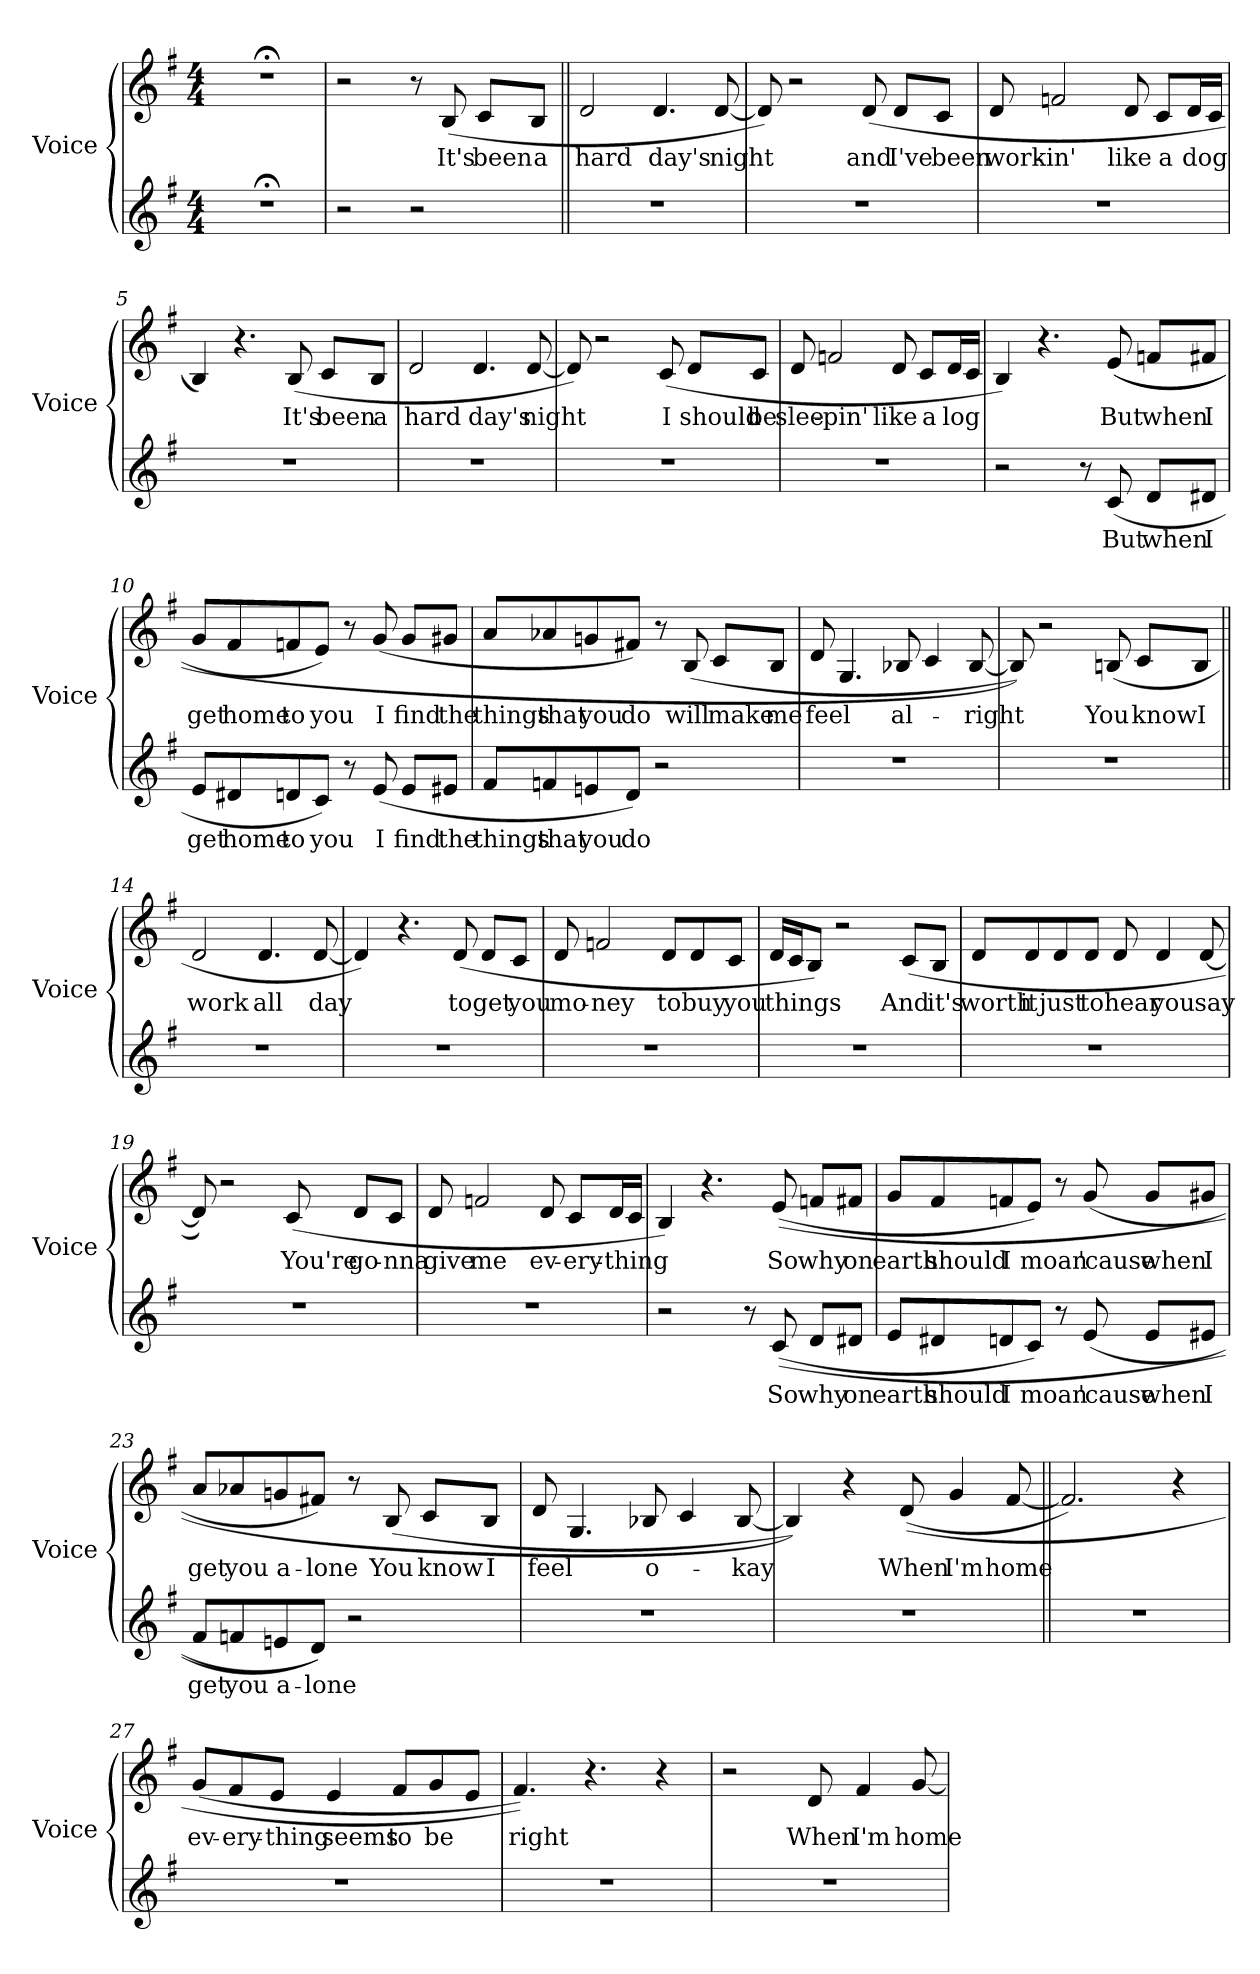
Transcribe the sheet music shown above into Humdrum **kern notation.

**kern	**text	**kern	**text
*part2	*part2	*part1	*part1
*staff2	*staff2	*staff1	*staff1
*I"Voice	*	*I"Voice	*
*I'Voice	*	*I'Voice	*
*clefG2	*	*clefG2	*
*k[f#]	*	*k[f#]	*
*G:	*	*G:	*
*M4/4	*	*M4/4	*
=	=	=	=
1r;<	.	1r;<	.
=1	=1	=1	=1
2r	.	2r	.
2r	.	8r	.
!	!	!	!LO:LY:b
.	.	(>8B/	It's
!	!	!	!LO:LY:b
.	.	8c/L	been
!	!	!	!LO:LY:b
.	.	8B/J	a
=2||	=2||	=2||	=2||
!	!	!	!LO:LY:b
1r	.	2d/	hard
!	!	!	!LO:LY:b
.	.	4.d/	day's
!	!	!	!LO:LY:b
.	.	[8d/	night
=3	=3	=3	=3
1r	.	8d/])	.
.	.	2r	.
!	!	!	!LO:LY:b
.	.	(>8d/	and
!	!	!	!LO:LY:b
.	.	8d/L	I've
!	!	!	!LO:LY:b
.	.	8c/J	been
!!LO:LB:g=z
=4	=4	=4	=4
!	!	!	!LO:LY:b
1r	.	8d/	work-
!	!	!	!LO:LY:b
.	.	2fn/	-in'
!	!	!	!LO:LY:b
.	.	8d/	like
!	!	!	!LO:LY:b
.	.	8c/L	a
!	!	!	!LO:LY:b
.	.	16d/L	dog
.	.	16c/JJ	.
!!LO:LB:g=z
=5	=5	=5	=5
1r	.	4B/)	.
.	.	4.r	.
!	!	!	!LO:LY:b
.	.	(>8B/	It's
!	!	!	!LO:LY:b
.	.	8c/L	been
!	!	!	!LO:LY:b
.	.	8B/J	a
=6	=6	=6	=6
!	!	!	!LO:LY:b
1r	.	2d/	hard
!	!	!	!LO:LY:b
.	.	4.d/	day's
!	!	!	!LO:LY:b
.	.	[8d/	night
=7	=7	=7	=7
1r	.	8d/])	.
.	.	2r	.
!	!	!	!LO:LY:b
.	.	(>8c/	I
!	!	!	!LO:LY:b
.	.	8d/L	should
!	!	!	!LO:LY:b
.	.	8c/J	be
=8	=8	=8	=8
!	!	!	!LO:LY:b
1r	.	8d/	slee-
!	!	!	!LO:LY:b
.	.	2fn/	-pin'
!	!	!	!LO:LY:b
.	.	8d/	like
!	!	!	!LO:LY:b
.	.	8c/L	a
!	!	!	!LO:LY:b
.	.	16d/L	log
.	.	16c/JJ	.
!!LO:LB:g=z
=9	=9	=9	=9
2r	.	4B/)	.
.	.	4.r	.
8r	.	.	.
!	!LO:LY:b	!	!LO:LY:b
(<8c/	But	(<(>8e/	But
!	!LO:LY:b	!	!LO:LY:b
8d/L	when	8fn/L	when
!	!LO:LY:b	!	!LO:LY:b
8d#X/J	I	8f#X/J	I
=10	=10	=10	=10
!	!LO:LY:b	!	!LO:LY:b
8e/L	get	8g/L	get
!	!LO:LY:b	!	!LO:LY:b
8d#X/	home	8f#/	home
!	!LO:LY:b	!	!LO:LY:b
8dn/	to	8fn/	to
!	!LO:LY:b	!	!LO:LY:b
8c/J)	you	8e/J)	you
8r	.	8r	.
!	!LO:LY:b	!	!LO:LY:b
(<8e/	I	(<8g/	I
!	!LO:LY:b	!	!LO:LY:b
8e/L	find	8g/L	find
!	!LO:LY:b	!	!LO:LY:b
8e#X/J	the	8g#X/J	the
!!LO:LB:g=z
=11	=11	=11	=11
!	!LO:LY:b	!	!LO:LY:b
8f#/L	things	8a/L	things
!	!LO:LY:b	!	!LO:LY:b
8fn/	that	8a-X/	that
!	!LO:LY:b	!	!LO:LY:b
8en/	you	8gn/	you
!	!LO:LY:b	!	!LO:LY:b
8d/J)	do	8f#X/J)	do
2r	.	8r	.
!	!	!	!LO:LY:b
.	.	(>8B/	will
!	!	!	!LO:LY:b
.	.	8c/L	make
!	!	!	!LO:LY:b
.	.	8B/J	me
!!LO:PB:g=z
=12	=12	=12	=12
!	!	!	!LO:LY:b
1r	.	8d/	feel
.	.	4.G/	.
!	!	!	!LO:LY:b
.	.	8B-X/	al-
.	.	4c/	.
!	!	!	!LO:LY:b
.	.	[8B-/	-right
=13	=13	=13	=13
1r	.	8B-/]))	.
.	.	2r	.
!	!	!	!LO:LY:b
.	.	(>8Bn/	You
!	!	!	!LO:LY:b
.	.	8c/L	know
!	!	!	!LO:LY:b
.	.	8B/J	I
=14||	=14||	=14||	=14||
!	!	!	!LO:LY:b
1r	.	2d/	work
!	!	!	!LO:LY:b
.	.	4.d/	all
!	!	!	!LO:LY:b
.	.	[8d/	day
=15	=15	=15	=15
1r	.	4d/])	.
.	.	4.r	.
!	!	!	!LO:LY:b
.	.	(>8d/	to
!	!	!	!LO:LY:b
.	.	8d/L	get
!	!	!	!LO:LY:b
.	.	8c/J	you
!!LO:PB:g=z
=16	=16	=16	=16
!	!	!	!LO:LY:b
1r	.	8d/	mo-
!	!	!	!LO:LY:b
.	.	2fn/	-ney
!	!	!	!LO:LY:b
.	.	8d/L	to
!	!	!	!LO:LY:b
.	.	8d/	buy
!	!	!	!LO:LY:b
.	.	8c/J	you
=17	=17	=17	=17
!	!	!	!LO:LY:b
1r	.	16d/LL	things
.	.	16c/J	.
.	.	8B/J)	.
.	.	2r	.
!	!	!	!LO:LY:b
.	.	(>8c/L	And
!	!	!	!LO:LY:b
.	.	8B/J	it's
=18	=18	=18	=18
!	!	!	!LO:LY:b
1r	.	8d/L	worth
!	!	!	!LO:LY:b
.	.	8d/	it
!	!	!	!LO:LY:b
.	.	8d/	just
!	!	!	!LO:LY:b
.	.	8d/J	to
!	!	!	!LO:LY:b
.	.	8d/	hear
!	!	!	!LO:LY:b
.	.	4d/	you
!	!	!	!LO:LY:b
.	.	[8d/	say
!!LO:LB:g=z
=19	=19	=19	=19
1r	.	8d/])	.
.	.	2r	.
!	!	!	!LO:LY:b
.	.	(>8c/	You're
!	!	!	!LO:LY:b
.	.	8d/L	go-
!	!	!	!LO:LY:b
.	.	8c/J	-nna
!!LO:LB:g=z
=20	=20	=20	=20
!	!	!	!LO:LY:b
1r	.	8d/	give
!	!	!	!LO:LY:b
.	.	2fn/	me
!	!	!	!LO:LY:b
.	.	8d/	ev-
!	!	!	!LO:LY:b
.	.	8c/L	-ery-
!	!	!	!LO:LY:b
.	.	16d/L	-thing
.	.	16c/JJ	.
=21	=21	=21	=21
2r	.	4B/)	.
.	.	4.r	.
8r	.	.	.
!	!LO:LY:b	!	!LO:LY:b
(<(>8c/	So	(<(>8e/	So
!	!LO:LY:b	!	!LO:LY:b
8d/L	why	8fn/L	why
!	!LO:LY:b	!	!LO:LY:b
8d#X/J	on	8f#X/J	on
=22	=22	=22	=22
!	!LO:LY:b	!	!LO:LY:b
8e/L	earth	8g/L	earth
!	!LO:LY:b	!	!LO:LY:b
8d#X/	should	8f#/	should
!	!LO:LY:b	!	!LO:LY:b
8dn/	I	8fn/	I
!	!LO:LY:b	!	!LO:LY:b
8c/J)	moan	8e/J)	moan
8r	.	8r	.
!	!LO:LY:b	!	!LO:LY:b
(<8e/	'cause	(<8g/	'cause
!	!LO:LY:b	!	!LO:LY:b
8e/L	when	8g/L	when
!	!LO:LY:b	!	!LO:LY:b
8e#X/J	I	8g#X/J	I
!!LO:LB:g=z
=23	=23	=23	=23
!	!LO:LY:b	!	!LO:LY:b
8f#/L	get	8a/L	get
!	!LO:LY:b	!	!LO:LY:b
8fn/	you	8a-X/	you
!	!LO:LY:b	!	!LO:LY:b
8en/	a-	8gn/	a-
!	!LO:LY:b	!	!LO:LY:b
8d/J))	-lone	8f#X/J)	-lone
2r	.	8r	.
!	!	!	!LO:LY:b
.	.	(>8B/	You
!	!	!	!LO:LY:b
.	.	8c/L	know
!	!	!	!LO:LY:b
.	.	8B/J	I
=24	=24	=24	=24
!	!	!	!LO:LY:b
1r	.	8d/	feel
.	.	4.G/	.
!	!	!	!LO:LY:b
.	.	8B-X/	o-
.	.	4c/	.
!	!	!	!LO:LY:b
.	.	[8B-/	-kay
=25	=25	=25	=25
1r	.	4B-/]))	.
.	.	4r	.
!	!	!	!LO:LY:b
.	.	(<(>8d/	When
!	!	!	!LO:LY:b
.	.	4g/	I'm
!	!	!	!LO:LY:b
.	.	[8f#/	home
=26||	=26||	=26||	=26||
1r	.	2.f#/])	.
.	.	4r	.
!!LO:LB:g=z
=27	=27	=27	=27
!	!	!	!LO:LY:b
1r	.	(<8g/L	ev-
!	!	!	!LO:LY:b
.	.	8f#/	-ery-
!	!	!	!LO:LY:b
.	.	8e/J	-thing
!	!	!	!LO:LY:b
.	.	4e/	seems
!	!	!	!LO:LY:b
.	.	8f#/L	to
!	!	!	!LO:LY:b
.	.	8g/	be
.	.	8e/J	.
=28	=28	=28	=28
!	!	!	!LO:LY:b
1r	.	4.f#/))	right
.	.	4.r	.
.	.	4r	.
=29	=29	=29	=29
1r	.	2r	.
!	!	!	!LO:LY:b
.	.	8d/	When
!	!	!	!LO:LY:b
.	.	4f#/	I'm
!	!	!	!LO:LY:b
.	.	[8g/	home
=	=	=	=
*-	*-	*-	*-
